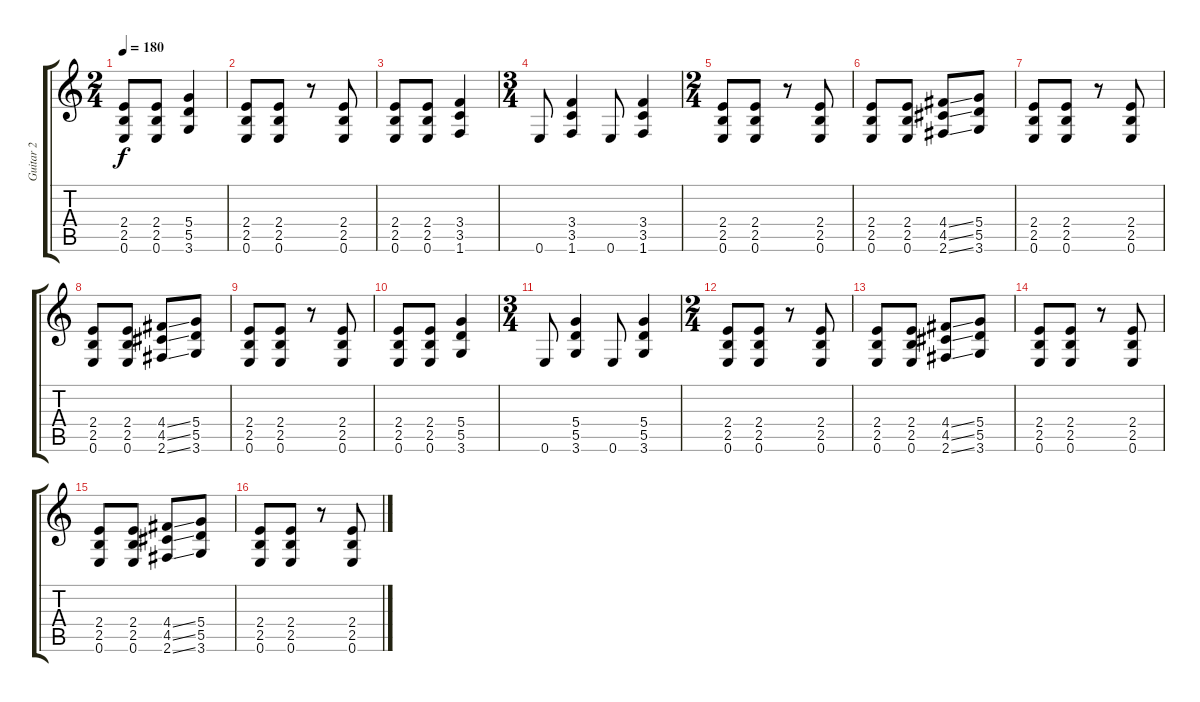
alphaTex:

\track ("Guitar 2" "Guitar 2") {instrument distortionguitar}
\staff {score tabs}
\tuning (E4 B3 G3 D3 A2 E2) {hide}
\ts (2 4)
\tempo 180
\clef g2
\ks c
(2.4 2.5 0.6).8{dy f} (2.4 2.5 0.6).8 (5.4 5.5 3.6).4 |
(2.4 2.5 0.6).8 (2.4 2.5 0.6).8 r.8 (2.4 2.5 0.6).8 |
(2.4 2.5 0.6).8 (2.4 2.5 0.6).8 (3.4 3.5 1.6).4 |
\ts (3 4)
0.6.8 (3.4 3.5 1.6).4 0.6.8 (3.4 3.5 1.6).4 |
\ts (2 4)
(2.4 2.5 0.6).8 (2.4 2.5 0.6).8 r.8 (2.4 2.5 0.6).8 |
(2.4 2.5 0.6).8 (2.4 2.5 0.6).8 (4.4{ss} 4.5{ss} 2.6{ss}).8 (5.4 5.5 3.6).8 |
(2.4 2.5 0.6).8 (2.4 2.5 0.6).8 r.8 (2.4 2.5 0.6).8 |
(2.4 2.5 0.6).8 (2.4 2.5 0.6).8 (4.4{ss} 4.5{ss} 2.6{ss}).8 (5.4 5.5 3.6).8 |
(2.4 2.5 0.6).8 (2.4 2.5 0.6).8 r.8 (2.4 2.5 0.6).8 |
(2.4 2.5 0.6).8 (2.4 2.5 0.6).8 (5.4 5.5 3.6).4 |
\ts (3 4)
0.6.8 (5.4 5.5 3.6).4 0.6.8 (5.4 5.5 3.6).4 |
\ts (2 4)
(2.4 2.5 0.6).8 (2.4 2.5 0.6).8 r.8 (2.4 2.5 0.6).8 |
(2.4 2.5 0.6).8 (2.4 2.5 0.6).8 (4.4{ss} 4.5{ss} 2.6{ss}).8 (5.4 5.5 3.6).8 |
(2.4 2.5 0.6).8 (2.4 2.5 0.6).8 r.8 (2.4 2.5 0.6).8 |
(2.4 2.5 0.6).8 (2.4 2.5 0.6).8 (4.4{ss} 4.5{ss} 2.6{ss}).8 (5.4 5.5 3.6).8 |
(2.4 2.5 0.6).8 (2.4 2.5 0.6).8 r.8 (2.4 2.5 0.6).8
